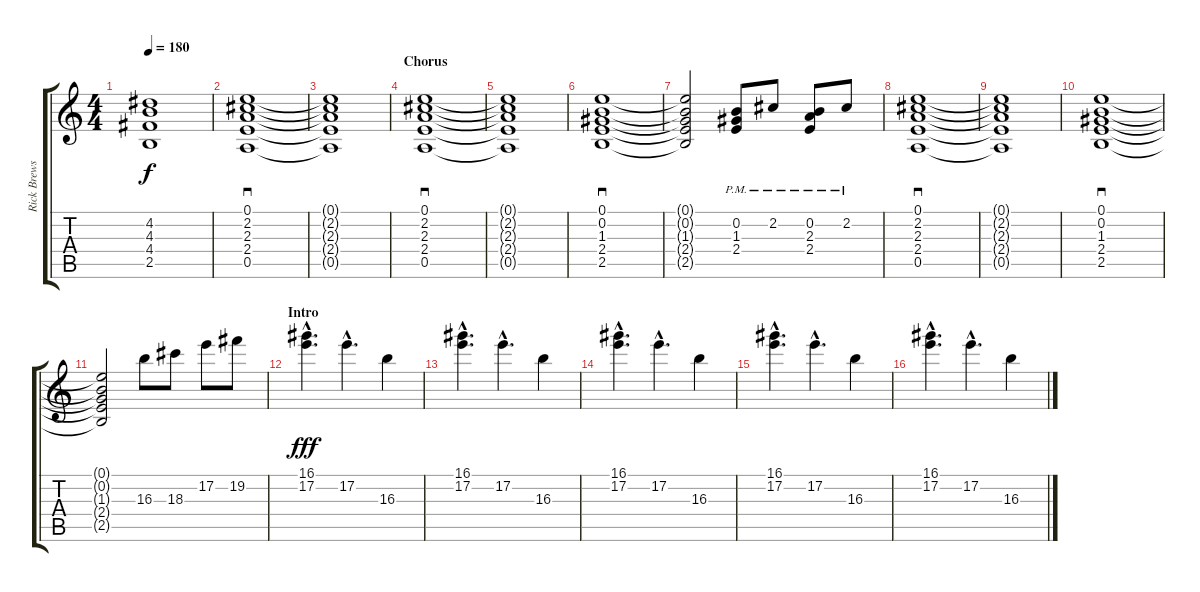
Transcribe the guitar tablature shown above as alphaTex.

\track ("Rick Brewster" "Rick Brews") {instrument overdrivenguitar}
\staff {score tabs}
\tuning (E4 B3 G3 D3 A2 E2) {hide}
\ts (4 4)
\tempo 180
\clef g2
\ks c
(4.2{t} 4.3{t} 4.4{t} 2.5{t}).1{dy f} |
(0.1 2.2 2.3 2.4 0.5).1{sd} |
(0.1{t} 2.2{t} 2.3{t} 2.4{t} 0.5{t}).1 |
\section ("" "Chorus")
(0.1 2.2 2.3 2.4 0.5).1{sd} |
(0.1{t} 2.2{t} 2.3{t} 2.4{t} 0.5{t}).1 |
(0.1 0.2 1.3 2.4 2.5).1{sd} |
(0.1{t} 0.2{t} 1.3{t} 2.4{t} 2.5{t}).2 (0.2{pm} 1.3 2.4).8 2.2{pm}.8 (0.2{pm} 2.3 2.4).8 2.2{pm}.8 |
(0.1 2.2 2.3 2.4 0.5).1{sd} |
(0.1{t} 2.2{t} 2.3{t} 2.4{t} 0.5{t}).1 |
(0.1 0.2 1.3 2.4 2.5).1{sd} |
(0.1{t} 0.2{t} 1.3{t} 2.4{t} 2.5{t}).2 16.3.8 18.3.8 17.2.8 19.2.8 |
\section ("" "Intro")
(16.1{hac} 17.2{hac}).4{d dy fff} 17.2{hac}.4{d} 16.3.4 |
(16.1{hac} 17.2{hac}).4{d} 17.2{hac}.4{d} 16.3.4 |
(16.1{hac} 17.2{hac}).4{d} 17.2{hac}.4{d} 16.3.4 |
(16.1{hac} 17.2{hac}).4{d} 17.2{hac}.4{d} 16.3.4 |
(16.1{hac} 17.2{hac}).4{d} 17.2{hac}.4{d} 16.3.4
